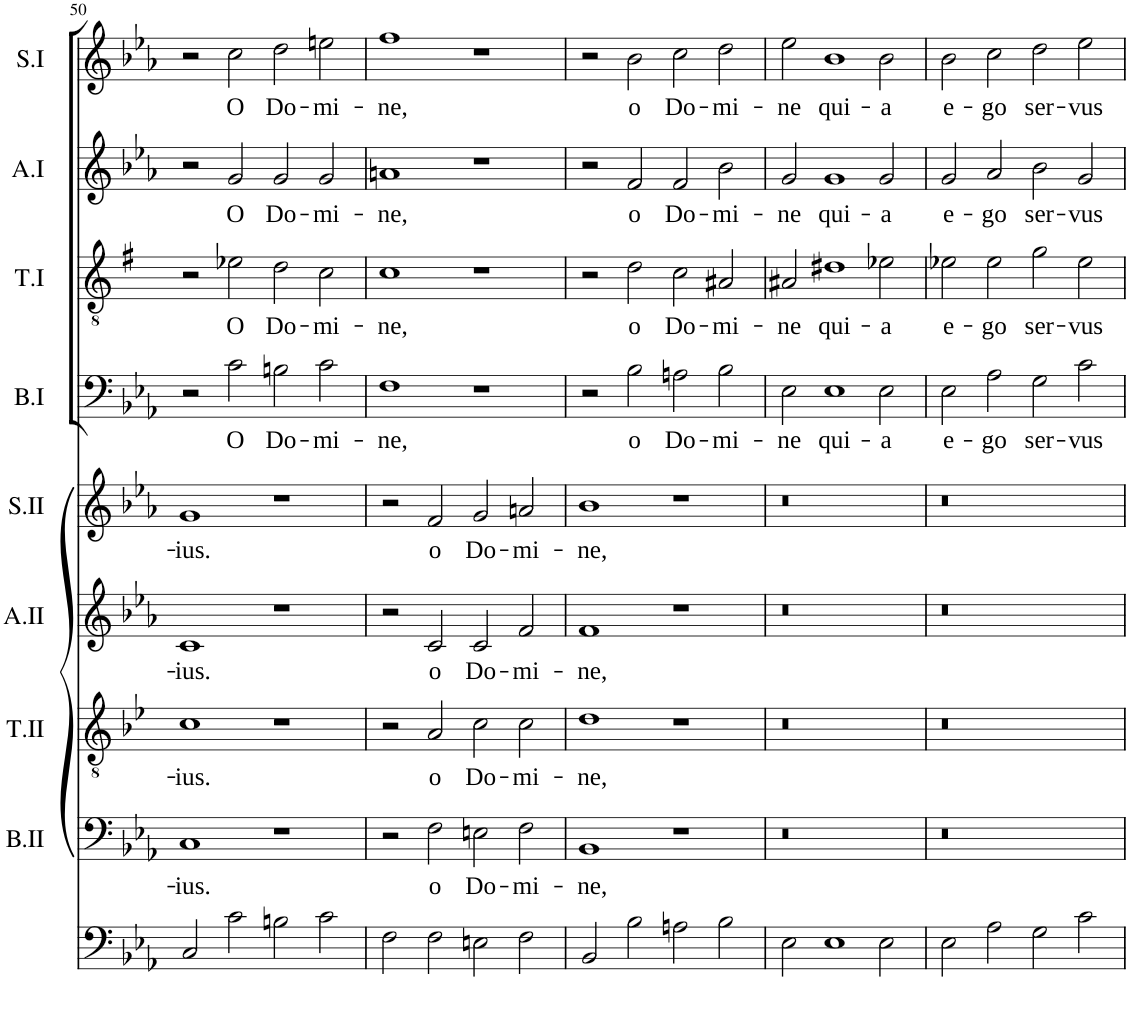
**kern	**kern	**text	**kern	**text	**kern	**text	**kern	**text	**kern	**text	**kern	**text	**kern	**text	**kern	**text
*part9	*part8	*part8	*part7	*part7	*part6	*part6	*part5	*part5	*part4	*part4	*part3	*part3	*part2	*part2	*part1	*part1
*staff9	*staff8	*staff8	*staff7	*staff7	*staff6	*staff6	*staff5	*staff5	*staff4	*staff4	*staff3	*staff3	*staff2	*staff2	*staff1	*staff1
*I"Violoncello	*I"Bass II	*	*I"Tenor II	*	*I"Alto II	*	*I"Soprano II	*	*I"Bass I	*	*I"Tenor.I	*	*I"Alto I	*	*I"Soprano I	*
*	*I'B.II	*	*I'T.II	*	*I'A.II	*	*I'S.II	*	*I'B.I	*	*I'T.I	*	*I'A.I	*	*I'S.I	*
!!LO:PB:g=z
*clefF4	*clefF4	*	*clefGv2	*	*clefG2	*	*clefG2	*	*clefF4	*	*clefGv2	*	*clefG2	*	*clefG2	*
*k[b-e-a-]	*k[b-e-a-]	*	*k[b-e-]	*	*k[b-e-a-]	*	*k[b-e-a-]	*	*k[b-e-a-]	*	*k[f#]	*	*k[b-e-a-]	*	*k[b-e-a-]	*
*M4/2	*M4/2	*	*M4/2	*	*M4/2	*	*M4/2	*	*M4/2	*	*M4/2	*	*M4/2	*	*M4/2	*
=50	=50	=50	=50	=50	=50	=50	=50	=50	=50	=50	=50	=50	=50	=50	=50	=50
!	!	!LO:LY:b	!	!LO:LY:b	!	!LO:LY:b	!	!LO:LY:b	!	!	!	!	!	!	!	!
2C/	1C	-ius.	1c	-ius.	1c	-ius.	1g	-ius.	2r	.	2r	.	2r	.	2r	.
!	!	!	!	!	!	!	!	!	!	!LO:LY:b	!	!LO:LY:b	!	!LO:LY:b	!	!LO:LY:b
2c\	.	.	.	.	.	.	.	.	2c\	O	2e-X\	O	2g/	O	2cc\	O
!	!	!	!	!	!	!	!	!	!	!LO:LY:b	!	!LO:LY:b	!	!LO:LY:b	!	!LO:LY:b
2Bn\	1r	.	1r	.	1r	.	1r	.	2Bn\	Do-	2d\	Do-	2g/	Do-	2dd\	Do-
!	!	!	!	!	!	!	!	!	!	!LO:LY:b	!	!LO:LY:b	!	!LO:LY:b	!	!LO:LY:b
2c\	.	.	.	.	.	.	.	.	2c\	-mi-	2c\	-mi-	2g/	-mi-	2een\	-mi-
=51	=51	=51	=51	=51	=51	=51	=51	=51	=51	=51	=51	=51	=51	=51	=51	=51
!	!	!	!	!	!	!	!	!	!	!LO:LY:b	!	!LO:LY:b	!	!LO:LY:b	!	!LO:LY:b
2F\	2r	.	2r	.	2r	.	2r	.	1F	-ne,	1c	-ne,	1an	-ne,	1ff	-ne,
!	!	!LO:LY:b	!	!LO:LY:b	!	!LO:LY:b	!	!LO:LY:b	!	!	!	!	!	!	!	!
2F\	2F\	o	2A/	o	2c/	o	2f/	o	.	.	.	.	.	.	.	.
!	!	!LO:LY:b	!	!LO:LY:b	!	!LO:LY:b	!	!LO:LY:b	!	!	!	!	!	!	!	!
2En\	2En\	Do-	2c\	Do-	2c/	Do-	2g/	Do-	1r	.	1r	.	1r	.	1r	.
!	!	!LO:LY:b	!	!LO:LY:b	!	!LO:LY:b	!	!LO:LY:b	!	!	!	!	!	!	!	!
2F\	2F\	-mi-	2c\	-mi-	2f/	-mi-	2an/	-mi-	.	.	.	.	.	.	.	.
=52	=52	=52	=52	=52	=52	=52	=52	=52	=52	=52	=52	=52	=52	=52	=52	=52
!	!	!LO:LY:b	!	!LO:LY:b	!	!LO:LY:b	!	!LO:LY:b	!	!	!	!	!	!	!	!
2BB-/	1BB-	-ne,	1d	-ne,	1f	-ne,	1b-	-ne,	2r	.	2r	.	2r	.	2r	.
!	!	!	!	!	!	!	!	!	!	!LO:LY:b	!	!LO:LY:b	!	!LO:LY:b	!	!LO:LY:b
2B-\	.	.	.	.	.	.	.	.	2B-\	o	2d\	o	2f/	o	2b-\	o
!	!	!	!	!	!	!	!	!	!	!LO:LY:b	!	!LO:LY:b	!	!LO:LY:b	!	!LO:LY:b
2An\	1r	.	1r	.	1r	.	1r	.	2An\	Do-	2c\	Do-	2f/	Do-	2cc\	Do-
!	!	!	!	!	!	!	!	!	!	!LO:LY:b	!	!LO:LY:b	!	!LO:LY:b	!	!LO:LY:b
2B-\	.	.	.	.	.	.	.	.	2B-\	-mi-	2A#X/	-mi-	2b-\	-mi-	2dd\	-mi-
=53	=53	=53	=53	=53	=53	=53	=53	=53	=53	=53	=53	=53	=53	=53	=53	=53
!	!	!	!	!	!	!	!	!	!	!LO:LY:b	!	!LO:LY:b	!	!LO:LY:b	!	!LO:LY:b
2E-\	0r	.	0r	.	0r	.	0r	.	2E-\	-ne	2A#X/	-ne	2g/	-ne	2ee-\	-ne
!	!	!	!	!	!	!	!	!	!	!LO:LY:b	!	!LO:LY:b	!	!LO:LY:b	!	!LO:LY:b
1E-	.	.	.	.	.	.	.	.	1E-	qui-	1d#X	qui-	1g	qui-	1b-	qui-
!	!	!	!	!	!	!	!	!	!	!LO:LY:b	!	!LO:LY:b	!	!LO:LY:b	!	!LO:LY:b
2E-\	.	.	.	.	.	.	.	.	2E-\	-a	2e-X\	-a	2g/	-a	2b-\	-a
=54	=54	=54	=54	=54	=54	=54	=54	=54	=54	=54	=54	=54	=54	=54	=54	=54
!	!	!	!	!	!	!	!	!	!	!LO:LY:b	!	!LO:LY:b	!	!LO:LY:b	!	!LO:LY:b
2E-\	0r	.	0r	.	0r	.	0r	.	2E-\	e-	2e-X\	e-	2g/	e-	2b-\	e-
!	!	!	!	!	!	!	!	!	!	!LO:LY:b	!	!LO:LY:b	!	!LO:LY:b	!	!LO:LY:b
2A-\	.	.	.	.	.	.	.	.	2A-\	-go	2e-\	-go	2a-/	-go	2cc\	-go
!	!	!	!	!	!	!	!	!	!	!LO:LY:b	!	!LO:LY:b	!	!LO:LY:b	!	!LO:LY:b
2G\	.	.	.	.	.	.	.	.	2G\	ser-	2g\	ser-	2b-\	ser-	2dd\	ser-
!	!	!	!	!	!	!	!	!	!	!LO:LY:b	!	!LO:LY:b	!	!LO:LY:b	!	!LO:LY:b
2c\	.	.	.	.	.	.	.	.	2c\	-vus	2e-\	vus	2g/	-vus	2ee-\	-vus
=	=	=	=	=	=	=	=	=	=	=	=	=	=	=	=	=
*-	*-	*-	*-	*-	*-	*-	*-	*-	*-	*-	*-	*-	*-	*-	*-	*-
